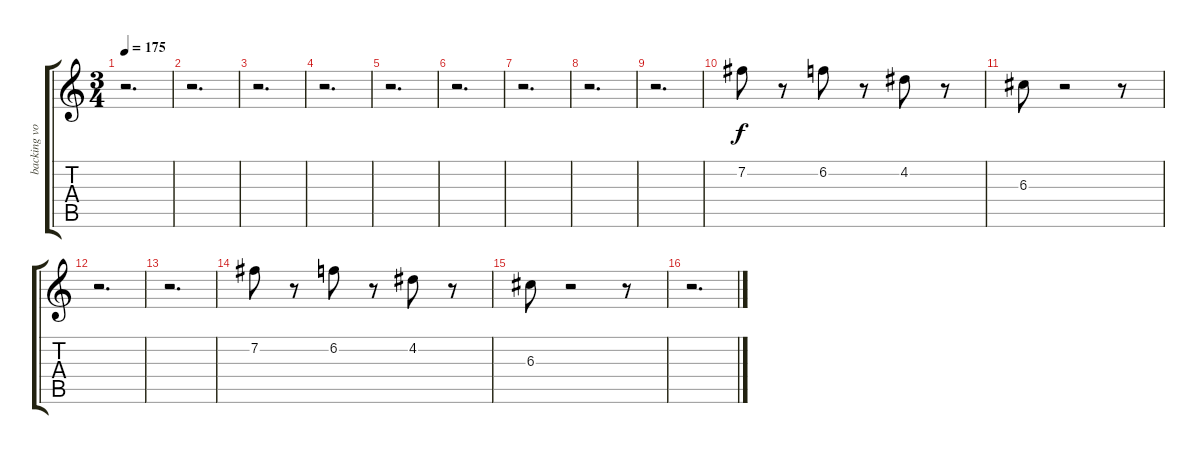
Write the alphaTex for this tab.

\track ("backing vocals" "backing vo") {instrument acousticguitarsteel}
\staff {score tabs}
\tuning (E4 B3 G3 D3 A2 E2) {hide}
\ts (3 4)
\tempo 175
\clef g2
\ks c
r.2{d dy f} |
r.2{d} |
r.2{d} |
r.2{d} |
r.2{d} |
r.2{d} |
r.2{d} |
r.2{d} |
r.2{d} |
7.2.8 r.8 6.2.8 r.8 4.2.8 r.8 |
6.3.8 r.2 r.8 |
r.2{d} |
r.2{d} |
7.2.8 r.8 6.2.8 r.8 4.2.8 r.8 |
6.3.8 r.2 r.8 |
r.2{d}
